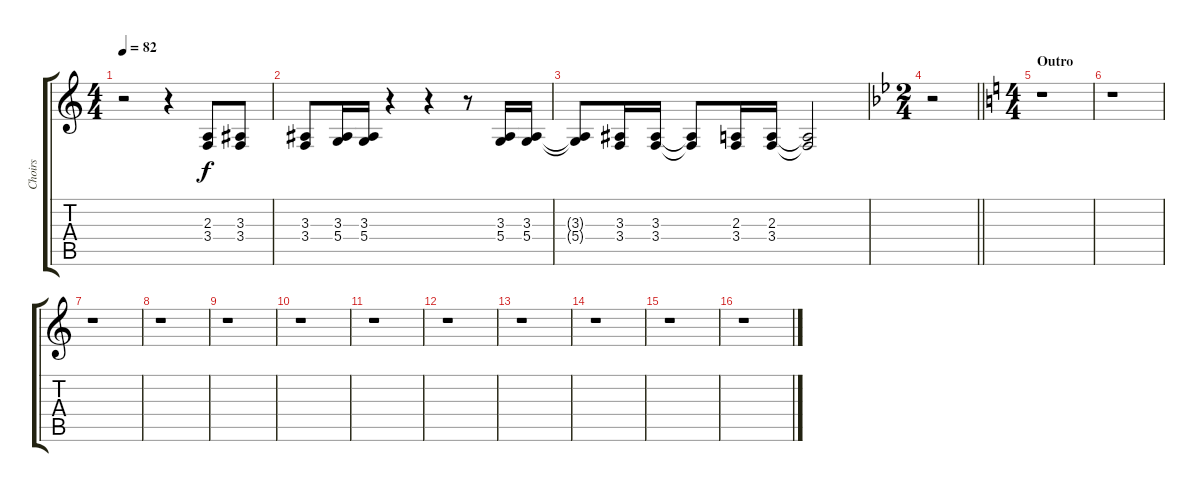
\track ("Choirs" "Choirs") {instrument voiceoohs}
\staff {score tabs}
\tuning (E4 B3 G3 D3 A2 E2) {hide}
\ts (4 4)
\tempo 82
\clef g2
\ks c
r.2{dy f} r.4 (2.3 3.4).8 (3.3 3.4).8 |
(3.3 3.4).8 (3.3 5.4).16 (3.3 5.4).16 r.4 r.4 r.8 (3.3 5.4).16 (3.3 5.4).16 |
(3.3{t} 5.4{t}).8 (3.3 3.4).16 (3.3 3.4).16 (3.3{t} 3.4{t}).8 (2.3 3.4).16 (2.3 3.4).16 (2.3{t} 3.4{t}).2 |
\ts (2 4)
\barLineRight lightlight
\ks bb
r.2 |
\ts (4 4)
\section ("" "Outro")
\ks c
r.1 |
r.1 |
r.1 |
r.1 |
r.1 |
r.1 |
r.1 |
r.1 |
r.1 |
r.1 |
r.1 |
r.1
